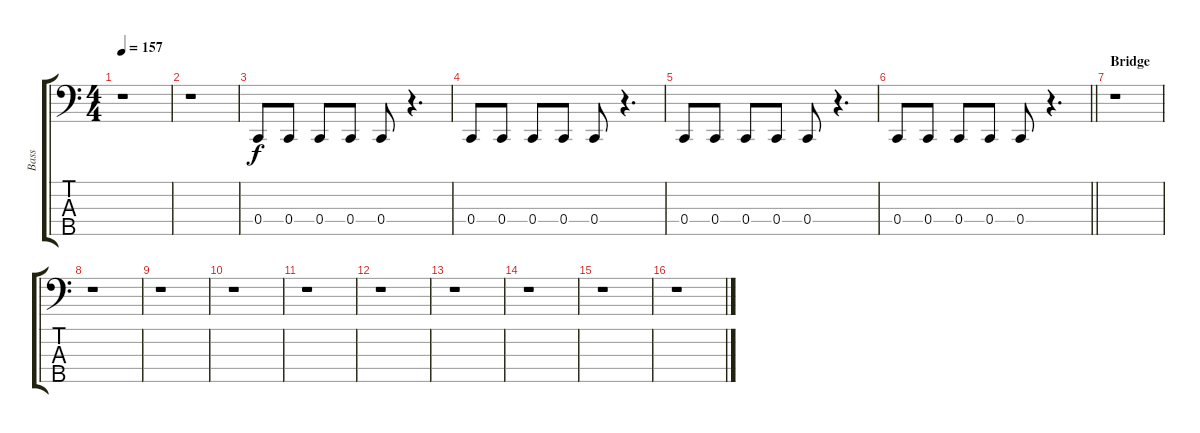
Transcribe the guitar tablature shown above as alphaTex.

\track ("Bass" "Bass") {instrument electricbasspick}
\staff {score tabs}
\tuning (F2 C2 G1 C1 A0) {hide}
\ts (4 4)
\tempo 157
\clef f4
\ks c
r.1{dy f} |
r.1 |
0.4.8 0.4.8 0.4.8 0.4.8 0.4.8 r.4{d} |
0.4.8 0.4.8 0.4.8 0.4.8 0.4.8 r.4{d} |
0.4.8 0.4.8 0.4.8 0.4.8 0.4.8 r.4{d} |
\barLineRight lightlight
0.4.8 0.4.8 0.4.8 0.4.8 0.4.8 r.4{d} |
\section ("" "Bridge")
r.1 |
r.1 |
r.1 |
r.1 |
r.1 |
r.1 |
r.1 |
r.1 |
r.1 |
r.1
